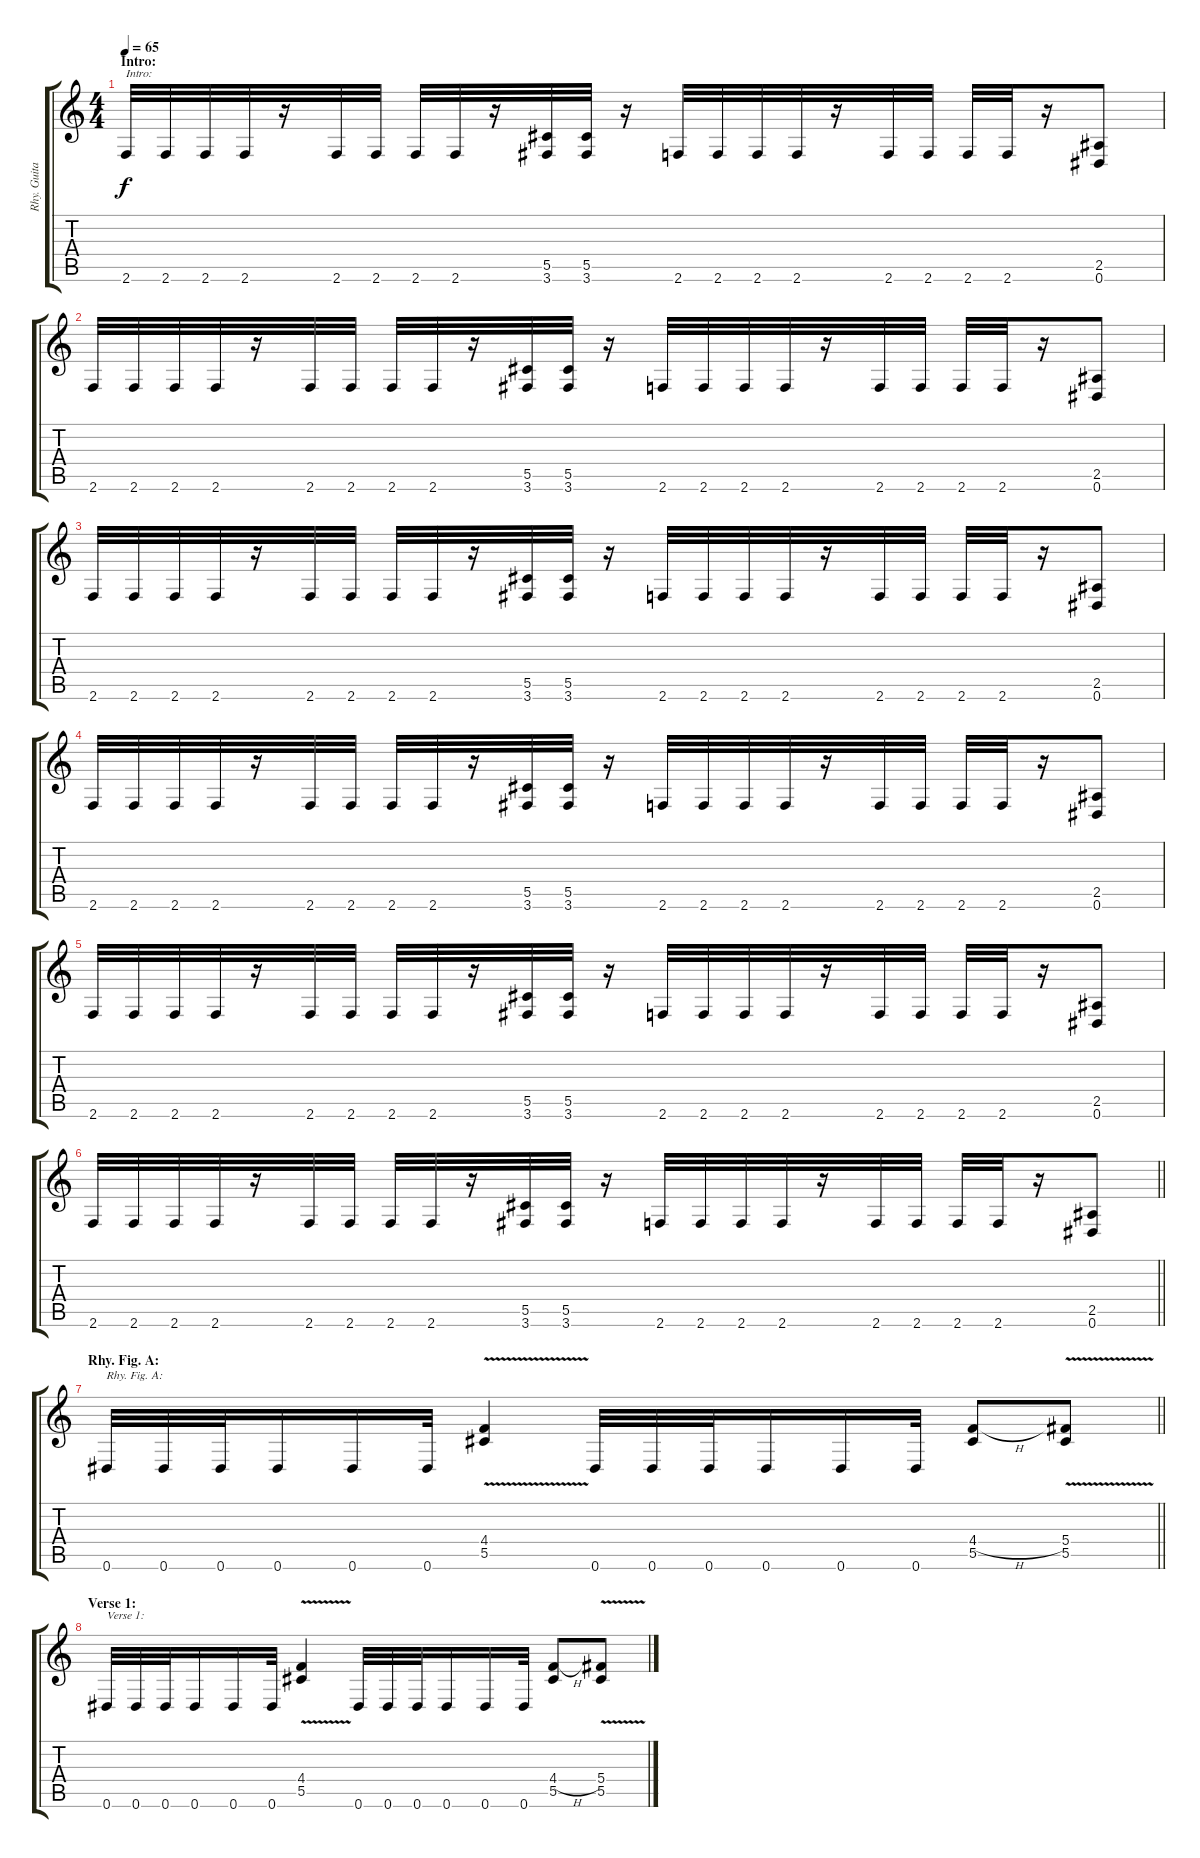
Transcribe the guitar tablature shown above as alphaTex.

\track ("Rhy. Guitar 1" "Rhy. Guita") {instrument distortionguitar}
\staff {score tabs}
\tuning (Eb4 Bb3 Gb3 Db3 Ab2 Eb2) {hide}
\ts (4 4)
\section ("" "Intro:")
\tempo 65
\clef g2
\ks c
2.6.32{txt "Intro:" dy f instrument distortionguitar} 2.6.32 2.6.32 2.6.32 r.16 2.6.32 2.6.32 2.6.32 2.6.32 r.16 (5.5 3.6).32 (5.5 3.6).32 r.16 2.6.32 2.6.32 2.6.32 2.6.32 r.16 2.6.32 2.6.32 2.6.32 2.6.32 r.16 (2.5 0.6).8 |
2.6.32 2.6.32 2.6.32 2.6.32 r.16 2.6.32 2.6.32 2.6.32 2.6.32 r.16 (5.5 3.6).32 (5.5 3.6).32 r.16 2.6.32 2.6.32 2.6.32 2.6.32 r.16 2.6.32 2.6.32 2.6.32 2.6.32 r.16 (2.5 0.6).8 |
2.6.32 2.6.32 2.6.32 2.6.32 r.16 2.6.32 2.6.32 2.6.32 2.6.32 r.16 (5.5 3.6).32 (5.5 3.6).32 r.16 2.6.32 2.6.32 2.6.32 2.6.32 r.16 2.6.32 2.6.32 2.6.32 2.6.32 r.16 (2.5 0.6).8 |
2.6.32 2.6.32 2.6.32 2.6.32 r.16 2.6.32 2.6.32 2.6.32 2.6.32 r.16 (5.5 3.6).32 (5.5 3.6).32 r.16 2.6.32 2.6.32 2.6.32 2.6.32 r.16 2.6.32 2.6.32 2.6.32 2.6.32 r.16 (2.5 0.6).8 |
2.6.32 2.6.32 2.6.32 2.6.32 r.16 2.6.32 2.6.32 2.6.32 2.6.32 r.16 (5.5 3.6).32 (5.5 3.6).32 r.16 2.6.32 2.6.32 2.6.32 2.6.32 r.16 2.6.32 2.6.32 2.6.32 2.6.32 r.16 (2.5 0.6).8 |
\barLineRight lightlight
2.6.32 2.6.32 2.6.32 2.6.32 r.16 2.6.32 2.6.32 2.6.32 2.6.32 r.16 (5.5 3.6).32 (5.5 3.6).32 r.16 2.6.32 2.6.32 2.6.32 2.6.32 r.16 2.6.32 2.6.32 2.6.32 2.6.32 r.16 (2.5 0.6).8 |
\section ("" "Rhy. Fig. A:")
\barLineRight lightlight
0.6.32{txt "Rhy. Fig. A:"} 0.6.32 0.6.32 0.6.16 0.6.16 0.6.32 (4.4{v} 5.5).4 0.6.32 0.6.32 0.6.32 0.6.16 0.6.16 0.6.32 (4.4{h} 5.5).8 (5.4{v} 5.5).8 |
\section ("" "Verse 1:")
0.6.32{txt "Verse 1:"} 0.6.32 0.6.32 0.6.16 0.6.16 0.6.32 (4.4{v} 5.5).4 0.6.32 0.6.32 0.6.32 0.6.16 0.6.16 0.6.32 (4.4{h} 5.5).8 (5.4{v} 5.5).8
